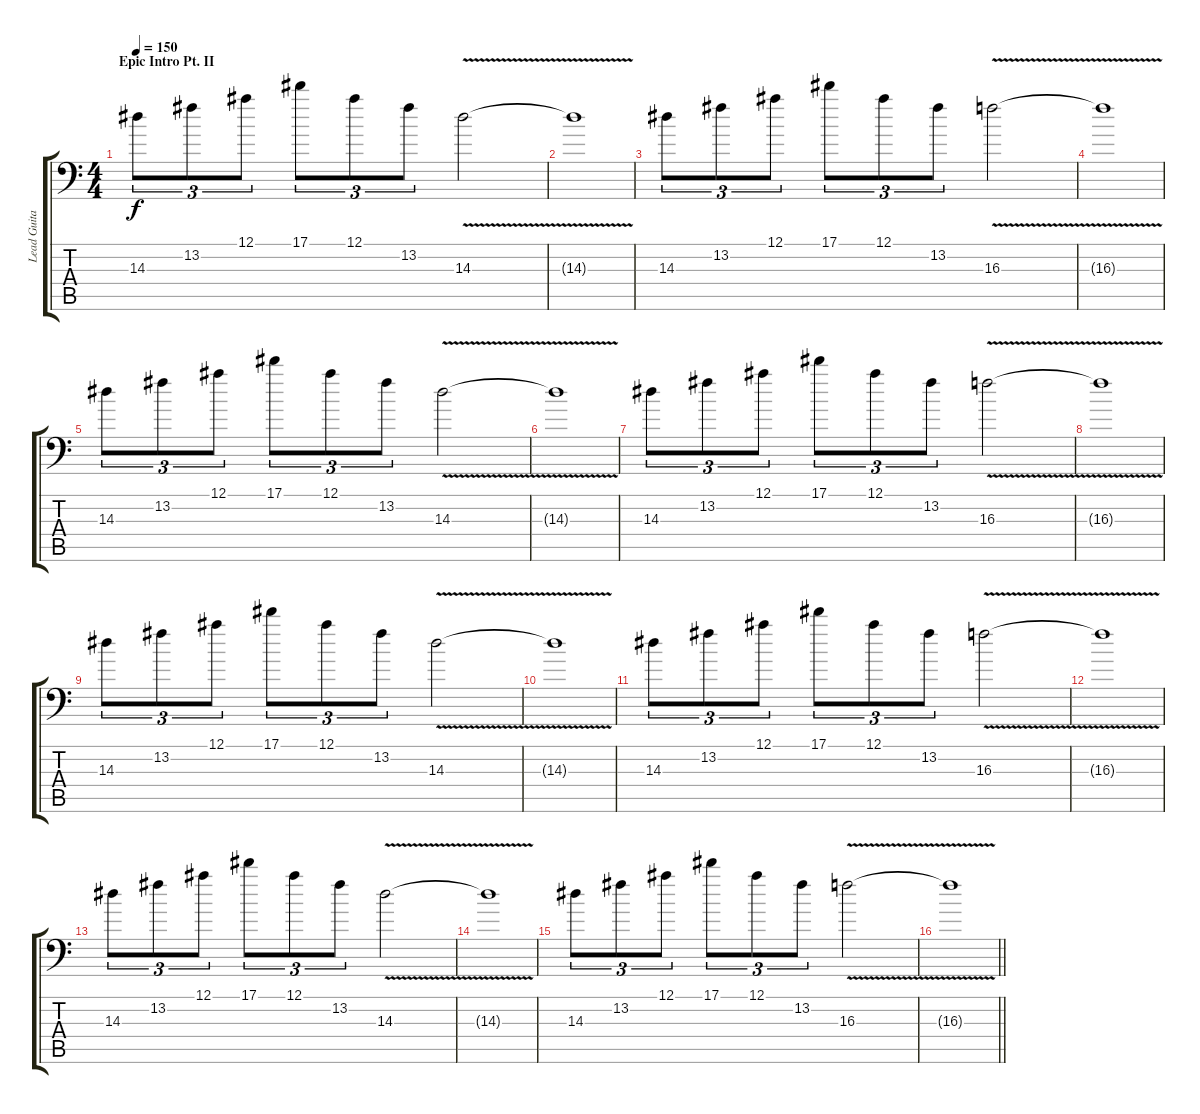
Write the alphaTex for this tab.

\track ("Lead Guitar I" "Lead Guita") {instrument distortionguitar}
\staff {score tabs}
\tuning (Bb3 F3 Db3 Ab2 Eb2 Bb1) {hide}
\ts (4 4)
\section ("" "Epic Intro Pt. II")
\tempo 150
\clef f4
\ks c
14.3.8{tu (3 2) dy f} 13.2.8{tu (3 2)} 12.1.8{tu (3 2)} 17.1.8{tu (3 2)} 12.1.8{tu (3 2)} 13.2.8{tu (3 2)} 14.3{v}.2 |
14.3{t}.1 |
14.3.8{tu (3 2)} 13.2.8{tu (3 2)} 12.1.8{tu (3 2)} 17.1.8{tu (3 2)} 12.1.8{tu (3 2)} 13.2.8{tu (3 2)} 16.3{v}.2 |
16.3{t}.1 |
14.3.8{tu (3 2)} 13.2.8{tu (3 2)} 12.1.8{tu (3 2)} 17.1.8{tu (3 2)} 12.1.8{tu (3 2)} 13.2.8{tu (3 2)} 14.3{v}.2 |
14.3{t}.1 |
14.3.8{tu (3 2)} 13.2.8{tu (3 2)} 12.1.8{tu (3 2)} 17.1.8{tu (3 2)} 12.1.8{tu (3 2)} 13.2.8{tu (3 2)} 16.3{v}.2 |
16.3{t}.1 |
14.3.8{tu (3 2)} 13.2.8{tu (3 2)} 12.1.8{tu (3 2)} 17.1.8{tu (3 2)} 12.1.8{tu (3 2)} 13.2.8{tu (3 2)} 14.3{v}.2 |
14.3{t}.1 |
14.3.8{tu (3 2)} 13.2.8{tu (3 2)} 12.1.8{tu (3 2)} 17.1.8{tu (3 2)} 12.1.8{tu (3 2)} 13.2.8{tu (3 2)} 16.3{v}.2 |
16.3{t}.1 |
14.3.8{tu (3 2)} 13.2.8{tu (3 2)} 12.1.8{tu (3 2)} 17.1.8{tu (3 2)} 12.1.8{tu (3 2)} 13.2.8{tu (3 2)} 14.3{v}.2 |
14.3{t}.1 |
14.3.8{tu (3 2)} 13.2.8{tu (3 2)} 12.1.8{tu (3 2)} 17.1.8{tu (3 2)} 12.1.8{tu (3 2)} 13.2.8{tu (3 2)} 16.3{v}.2 |
\barLineRight lightlight
16.3{t}.1
